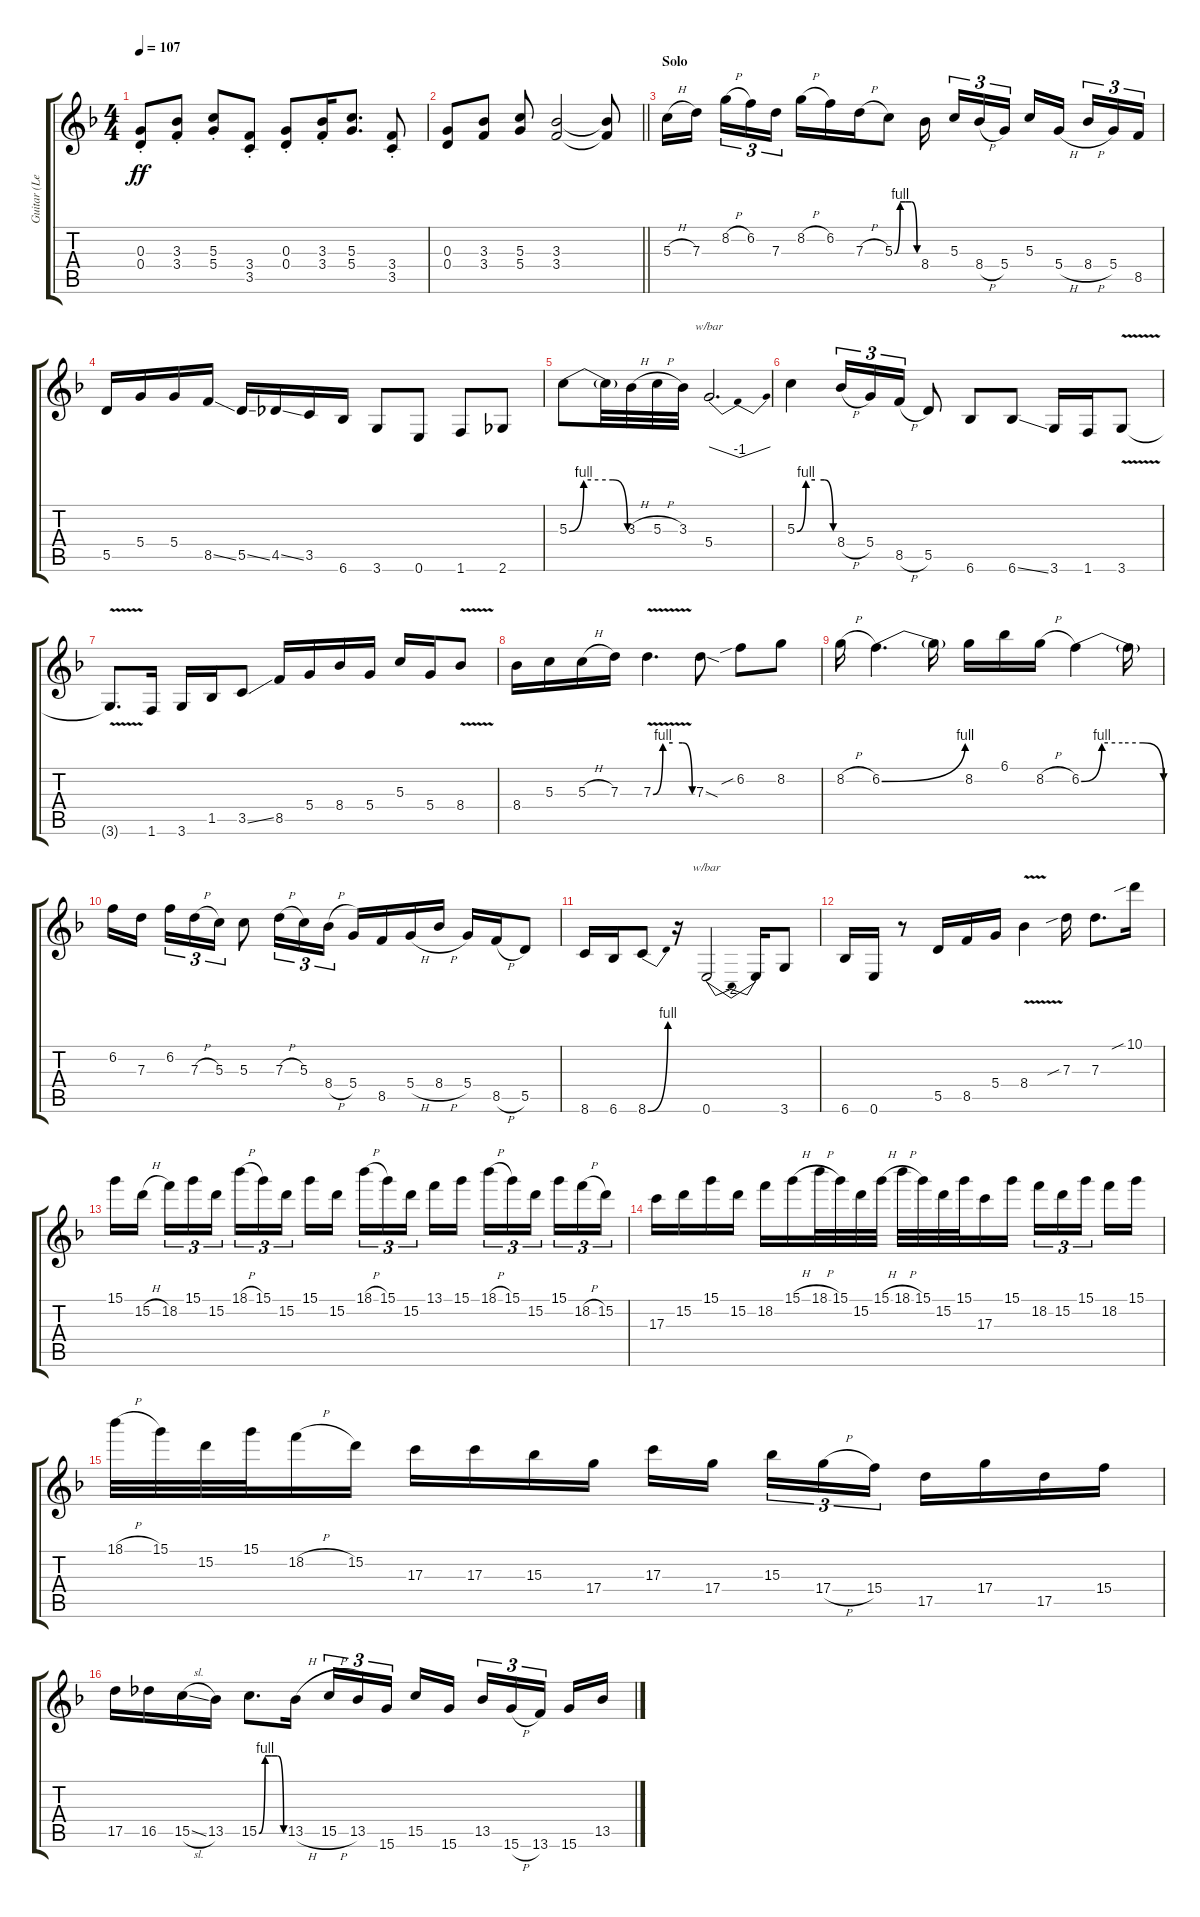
\track ("Guitar (Lead)" "Guitar (Le") {instrument overdrivenguitar}
\staff {score tabs}
\tuning (E4 B3 G3 D3 A2 E2) {hide}
\ts (4 4)
\tempo 107
\clef g2
\ks f
(0.3{st} 0.4{st}).8{dy ff} (3.3{st} 3.4{st}).8 (5.3{st} 5.4{st}).8 (3.4{st} 3.5{st}).8 (0.3{st} 0.4{st}).8 (3.3{st} 3.4{st}).16 (5.3 5.4).8{d} (3.4{st} 3.5{st}).8 |
\barLineRight lightlight
(0.3 0.4).8 (3.3 3.4).8 (5.3 5.4).8 (3.3 3.4).2 (3.3{t} 3.4{t}).8 |
\section ("" "Solo")
5.3{h}.16 7.3.16{beam splitsecondary} 8.2{h}.16{tu (3 2)} 6.2.16{tu (3 2)} 7.3.16{tu (3 2)} 8.2{h}.16 6.2.16 7.3{h}.16 5.3{be (custom 0 0 15 4 30 4 45 4 60 0)}.8 8.4.16{beam splitsecondary} 5.3.16{tu (3 2)} 8.4{h}.16{tu (3 2)} 5.4.16{tu (3 2)} 5.3.16 5.4{h}.16{beam splitsecondary} 8.4{h}.16{tu (3 2)} 5.4.16{tu (3 2)} 8.5.16{tu (3 2)} |
5.5.16 5.4.16 5.4.16 8.5{ss}.16 5.5{ss}.16 4.5{ss}.16 3.5.16 6.6.16 3.6.8 0.6.8 1.6.8 2.6.8 |
5.3{be (custom 0 0 15 4 30 4 45 4 60 0)}.8 5.3{t}.32 3.3{h}.32 5.3{h}.32 3.3.32 5.4.2{d tbe (dip default 0 0 45 -4 60 0)} |
5.3{be (custom 0 0 15 4 30 4 45 4 60 0)}.4 8.4{h}.16{tu (3 2)} 5.4.16{tu (3 2)} 8.5{h}.16{tu (3 2)} 5.5.8 6.6.8 6.6{ss}.8 3.6.16 1.6.16 3.6{v}.8 |
3.6{t}.8{d} 1.6.16 3.6.16 1.5.16 3.5{ss}.8 8.5.16 5.4.16 8.4.16 5.4.16 5.3.16 5.4.16 8.4{v}.8 |
8.4.16 5.3.16 5.3{h}.16 7.3.16 7.3{be (custom 0 0 15 4 30 4 45 4 60 0) v}.4{d} 7.3{sod}.8 6.2{sib}.8 8.2.8 |
8.2{h}.16 6.2{be (bend 0 0 60 4)}.4{d} 6.2{t}.16 8.2.16 6.1.16 8.2{h}.16 6.2{be (custom 0 0 15 4 30 4 45 4 60 0)}.4 6.2{t}.16 |
6.2.16 7.3.16{beam splitsecondary} 6.2.16{tu (3 2)} 7.3{h}.16{tu (3 2)} 5.3.16{tu (3 2)} 5.3.8 7.3{h}.16{tu (3 2)} 5.3.16{tu (3 2)} 8.4{h}.16{tu (3 2)} 5.4.16 8.5.16 5.4{h}.16 8.4{h}.16 5.4.16 8.5{h}.16 5.5.8 |
8.6.16 6.6.16 8.6{be (bend 0 0 60 4)}.8 r.16 0.6.2{tbe (dip default 0 0 45 -8 60 0)} 0.6{t}.16 3.6.8 |
6.6.16 0.6.16 r.8 5.5.16 8.5.16 5.4.16 8.4{v}.4 7.3{sib}.16 7.3.8{d} 10.1{sib}.16 |
15.1.16 15.2{h}.16{beam splitsecondary} 18.2.16{tu (3 2)} 15.1.16{tu (3 2)} 15.2.16{tu (3 2)} 18.1{h}.16{tu (3 2)} 15.1.16{tu (3 2)} 15.2.16{tu (3 2) beam splitsecondary} 15.1.16 15.2.16 18.1{h}.16{tu (3 2)} 15.1.16{tu (3 2)} 15.2.16{tu (3 2) beam splitsecondary} 13.1.16 15.1.16 18.1{h}.16{tu (3 2)} 15.1.16{tu (3 2)} 15.2.16{tu (3 2) beam splitsecondary} 15.1.16{tu (3 2)} 18.2{h}.16{tu (3 2)} 15.2.16{tu (3 2)} |
17.3.16 15.2.16 15.1.16 15.2.16 18.2.16 15.1{h}.16 18.1{h}.32 15.1.32 15.2.32 15.1{h}.32 18.1{h}.32 15.1.32 15.2.32 15.1.32 17.3.16 15.1.16 18.2.16{tu (3 2)} 15.2.16{tu (3 2)} 15.1.16{tu (3 2) beam splitsecondary} 18.2.16 15.1.16 |
18.1{h}.32 15.1.32 15.2.32 15.1.32 18.2{h}.16 15.2.16 17.3.16 17.3.16 15.3.16 17.4.16 17.3.16 17.4.16{beam splitsecondary} 15.3.16{tu (3 2)} 17.4{h}.16{tu (3 2)} 15.4.16{tu (3 2)} 17.5.16 17.4.16 17.5.16 15.4.16 |
17.5.16 16.5.16 15.5{sl}.16 13.5.16 15.5{be (custom 0 0 15 4 30 4 45 4 60 0)}.8{d} 13.5{h}.16 15.5{h}.16{tu (3 2)} 13.5.16{tu (3 2)} 15.6.16{tu (3 2) beam splitsecondary} 15.5.16 15.6.16 13.5.16{tu (3 2)} 15.6{h}.16{tu (3 2)} 13.6.16{tu (3 2) beam splitsecondary} 15.6.16 13.5.16
